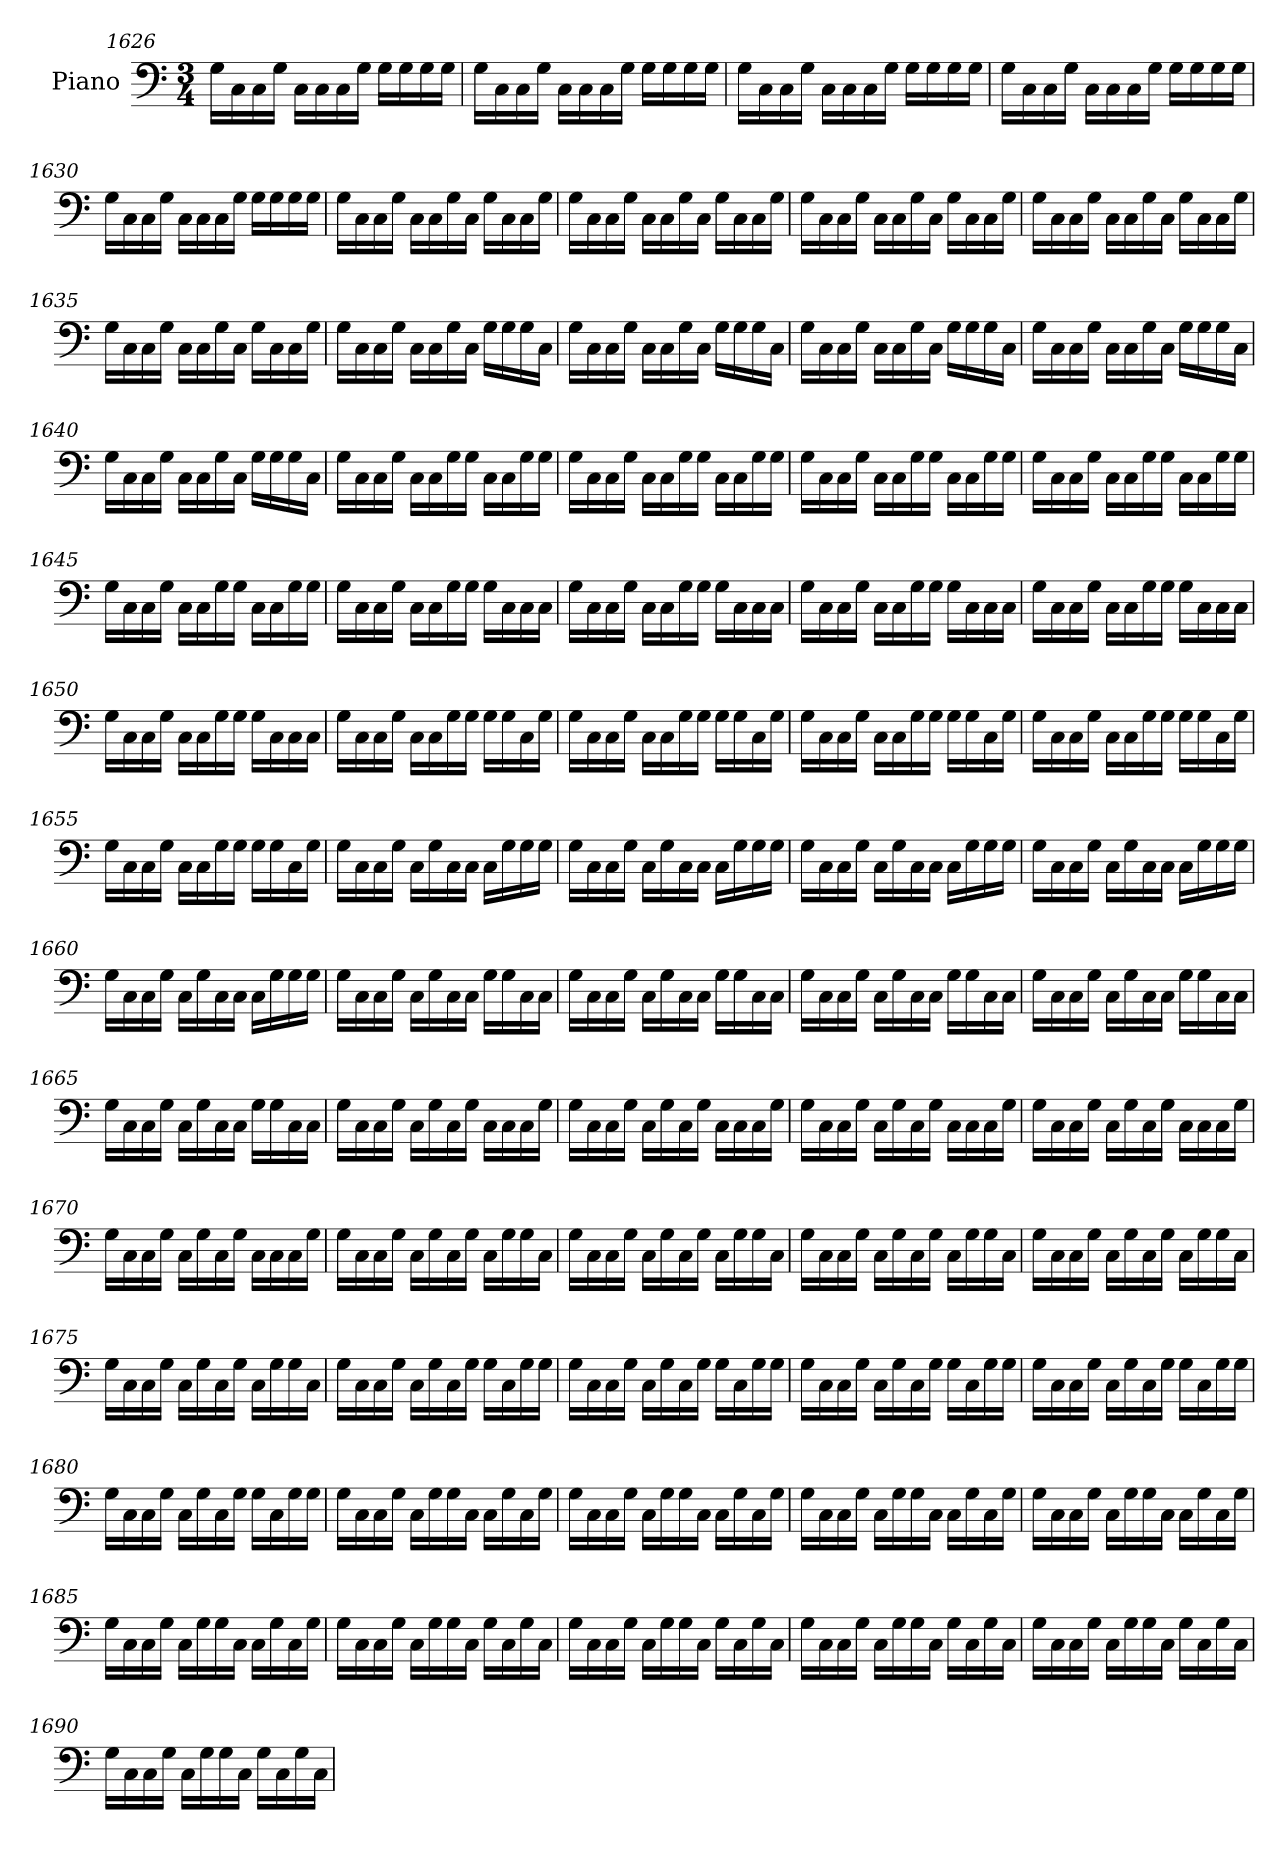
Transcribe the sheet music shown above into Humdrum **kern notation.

**kern
*part1
*staff1
*I"Piano
*I'Pno.
*clefF4
*k[]
*M3/4
=1626
16G\LL
16C\
16C\
16G\JJ
16C\LL
16C\
16C\
16G\JJ
16G\LL
16G\
16G\
16G\JJ
!!LO:LB:g=z
=1627
16G\LL
16C\
16C\
16G\JJ
16C\LL
16C\
16C\
16G\JJ
16G\LL
16G\
16G\
16G\JJ
=1628
16G\LL
16C\
16C\
16G\JJ
16C\LL
16C\
16C\
16G\JJ
16G\LL
16G\
16G\
16G\JJ
=1629
16G\LL
16C\
16C\
16G\JJ
16C\LL
16C\
16C\
16G\JJ
16G\LL
16G\
16G\
16G\JJ
!!LO:LB:g=z
=1630
16G\LL
16C\
16C\
16G\JJ
16C\LL
16C\
16C\
16G\JJ
16G\LL
16G\
16G\
16G\JJ
=1631
16G\LL
16C\
16C\
16G\JJ
16C\LL
16C\
16G\
16C\JJ
16G\LL
16C\
16C\
16G\JJ
=1632
16G\LL
16C\
16C\
16G\JJ
16C\LL
16C\
16G\
16C\JJ
16G\LL
16C\
16C\
16G\JJ
!!LO:LB:g=z
=1633
16G\LL
16C\
16C\
16G\JJ
16C\LL
16C\
16G\
16C\JJ
16G\LL
16C\
16C\
16G\JJ
=1634
16G\LL
16C\
16C\
16G\JJ
16C\LL
16C\
16G\
16C\JJ
16G\LL
16C\
16C\
16G\JJ
=1635
16G\LL
16C\
16C\
16G\JJ
16C\LL
16C\
16G\
16C\JJ
16G\LL
16C\
16C\
16G\JJ
!!LO:LB:g=z
=1636
16G\LL
16C\
16C\
16G\JJ
16C\LL
16C\
16G\
16C\JJ
16G\LL
16G\
16G\
16C\JJ
=1637
16G\LL
16C\
16C\
16G\JJ
16C\LL
16C\
16G\
16C\JJ
16G\LL
16G\
16G\
16C\JJ
=1638
16G\LL
16C\
16C\
16G\JJ
16C\LL
16C\
16G\
16C\JJ
16G\LL
16G\
16G\
16C\JJ
!!LO:LB:g=z
=1639
16G\LL
16C\
16C\
16G\JJ
16C\LL
16C\
16G\
16C\JJ
16G\LL
16G\
16G\
16C\JJ
=1640
16G\LL
16C\
16C\
16G\JJ
16C\LL
16C\
16G\
16C\JJ
16G\LL
16G\
16G\
16C\JJ
=1641
16G\LL
16C\
16C\
16G\JJ
16C\LL
16C\
16G\
16G\JJ
16C\LL
16C\
16G\
16G\JJ
!!LO:LB:g=z
=1642
16G\LL
16C\
16C\
16G\JJ
16C\LL
16C\
16G\
16G\JJ
16C\LL
16C\
16G\
16G\JJ
=1643
16G\LL
16C\
16C\
16G\JJ
16C\LL
16C\
16G\
16G\JJ
16C\LL
16C\
16G\
16G\JJ
=1644
16G\LL
16C\
16C\
16G\JJ
16C\LL
16C\
16G\
16G\JJ
16C\LL
16C\
16G\
16G\JJ
!!LO:LB:g=z
=1645
16G\LL
16C\
16C\
16G\JJ
16C\LL
16C\
16G\
16G\JJ
16C\LL
16C\
16G\
16G\JJ
=1646
16G\LL
16C\
16C\
16G\JJ
16C\LL
16C\
16G\
16G\JJ
16G\LL
16C\
16C\
16C\JJ
=1647
16G\LL
16C\
16C\
16G\JJ
16C\LL
16C\
16G\
16G\JJ
16G\LL
16C\
16C\
16C\JJ
!!LO:LB:g=z
=1648
16G\LL
16C\
16C\
16G\JJ
16C\LL
16C\
16G\
16G\JJ
16G\LL
16C\
16C\
16C\JJ
=1649
16G\LL
16C\
16C\
16G\JJ
16C\LL
16C\
16G\
16G\JJ
16G\LL
16C\
16C\
16C\JJ
=1650
16G\LL
16C\
16C\
16G\JJ
16C\LL
16C\
16G\
16G\JJ
16G\LL
16C\
16C\
16C\JJ
!!LO:LB:g=z
=1651
16G\LL
16C\
16C\
16G\JJ
16C\LL
16C\
16G\
16G\JJ
16G\LL
16G\
16C\
16G\JJ
=1652
16G\LL
16C\
16C\
16G\JJ
16C\LL
16C\
16G\
16G\JJ
16G\LL
16G\
16C\
16G\JJ
=1653
16G\LL
16C\
16C\
16G\JJ
16C\LL
16C\
16G\
16G\JJ
16G\LL
16G\
16C\
16G\JJ
!!LO:LB:g=z
=1654
16G\LL
16C\
16C\
16G\JJ
16C\LL
16C\
16G\
16G\JJ
16G\LL
16G\
16C\
16G\JJ
=1655
16G\LL
16C\
16C\
16G\JJ
16C\LL
16C\
16G\
16G\JJ
16G\LL
16G\
16C\
16G\JJ
=1656
16G\LL
16C\
16C\
16G\JJ
16C\LL
16G\
16C\
16C\JJ
16C\LL
16G\
16G\
16G\JJ
!!LO:PB:g=z
=1657
16G\LL
16C\
16C\
16G\JJ
16C\LL
16G\
16C\
16C\JJ
16C\LL
16G\
16G\
16G\JJ
=1658
16G\LL
16C\
16C\
16G\JJ
16C\LL
16G\
16C\
16C\JJ
16C\LL
16G\
16G\
16G\JJ
=1659
16G\LL
16C\
16C\
16G\JJ
16C\LL
16G\
16C\
16C\JJ
16C\LL
16G\
16G\
16G\JJ
!!LO:LB:g=z
=1660
16G\LL
16C\
16C\
16G\JJ
16C\LL
16G\
16C\
16C\JJ
16C\LL
16G\
16G\
16G\JJ
=1661
16G\LL
16C\
16C\
16G\JJ
16C\LL
16G\
16C\
16C\JJ
16G\LL
16G\
16C\
16C\JJ
=1662
16G\LL
16C\
16C\
16G\JJ
16C\LL
16G\
16C\
16C\JJ
16G\LL
16G\
16C\
16C\JJ
!!LO:LB:g=z
=1663
16G\LL
16C\
16C\
16G\JJ
16C\LL
16G\
16C\
16C\JJ
16G\LL
16G\
16C\
16C\JJ
=1664
16G\LL
16C\
16C\
16G\JJ
16C\LL
16G\
16C\
16C\JJ
16G\LL
16G\
16C\
16C\JJ
=1665
16G\LL
16C\
16C\
16G\JJ
16C\LL
16G\
16C\
16C\JJ
16G\LL
16G\
16C\
16C\JJ
!!LO:LB:g=z
=1666
16G\LL
16C\
16C\
16G\JJ
16C\LL
16G\
16C\
16G\JJ
16C\LL
16C\
16C\
16G\JJ
=1667
16G\LL
16C\
16C\
16G\JJ
16C\LL
16G\
16C\
16G\JJ
16C\LL
16C\
16C\
16G\JJ
=1668
16G\LL
16C\
16C\
16G\JJ
16C\LL
16G\
16C\
16G\JJ
16C\LL
16C\
16C\
16G\JJ
!!LO:LB:g=z
=1669
16G\LL
16C\
16C\
16G\JJ
16C\LL
16G\
16C\
16G\JJ
16C\LL
16C\
16C\
16G\JJ
=1670
16G\LL
16C\
16C\
16G\JJ
16C\LL
16G\
16C\
16G\JJ
16C\LL
16C\
16C\
16G\JJ
=1671
16G\LL
16C\
16C\
16G\JJ
16C\LL
16G\
16C\
16G\JJ
16C\LL
16G\
16G\
16C\JJ
!!LO:LB:g=z
=1672
16G\LL
16C\
16C\
16G\JJ
16C\LL
16G\
16C\
16G\JJ
16C\LL
16G\
16G\
16C\JJ
=1673
16G\LL
16C\
16C\
16G\JJ
16C\LL
16G\
16C\
16G\JJ
16C\LL
16G\
16G\
16C\JJ
=1674
16G\LL
16C\
16C\
16G\JJ
16C\LL
16G\
16C\
16G\JJ
16C\LL
16G\
16G\
16C\JJ
!!LO:LB:g=z
=1675
16G\LL
16C\
16C\
16G\JJ
16C\LL
16G\
16C\
16G\JJ
16C\LL
16G\
16G\
16C\JJ
=1676
16G\LL
16C\
16C\
16G\JJ
16C\LL
16G\
16C\
16G\JJ
16G\LL
16C\
16G\
16G\JJ
=1677
16G\LL
16C\
16C\
16G\JJ
16C\LL
16G\
16C\
16G\JJ
16G\LL
16C\
16G\
16G\JJ
!!LO:LB:g=z
=1678
16G\LL
16C\
16C\
16G\JJ
16C\LL
16G\
16C\
16G\JJ
16G\LL
16C\
16G\
16G\JJ
=1679
16G\LL
16C\
16C\
16G\JJ
16C\LL
16G\
16C\
16G\JJ
16G\LL
16C\
16G\
16G\JJ
=1680
16G\LL
16C\
16C\
16G\JJ
16C\LL
16G\
16C\
16G\JJ
16G\LL
16C\
16G\
16G\JJ
!!LO:LB:g=z
=1681
16G\LL
16C\
16C\
16G\JJ
16C\LL
16G\
16G\
16C\JJ
16C\LL
16G\
16C\
16G\JJ
=1682
16G\LL
16C\
16C\
16G\JJ
16C\LL
16G\
16G\
16C\JJ
16C\LL
16G\
16C\
16G\JJ
=1683
16G\LL
16C\
16C\
16G\JJ
16C\LL
16G\
16G\
16C\JJ
16C\LL
16G\
16C\
16G\JJ
!!LO:LB:g=z
=1684
16G\LL
16C\
16C\
16G\JJ
16C\LL
16G\
16G\
16C\JJ
16C\LL
16G\
16C\
16G\JJ
=1685
16G\LL
16C\
16C\
16G\JJ
16C\LL
16G\
16G\
16C\JJ
16C\LL
16G\
16C\
16G\JJ
=1686
16G\LL
16C\
16C\
16G\JJ
16C\LL
16G\
16G\
16C\JJ
16G\LL
16C\
16G\
16C\JJ
!!LO:LB:g=z
=1687
16G\LL
16C\
16C\
16G\JJ
16C\LL
16G\
16G\
16C\JJ
16G\LL
16C\
16G\
16C\JJ
=1688
16G\LL
16C\
16C\
16G\JJ
16C\LL
16G\
16G\
16C\JJ
16G\LL
16C\
16G\
16C\JJ
=1689
16G\LL
16C\
16C\
16G\JJ
16C\LL
16G\
16G\
16C\JJ
16G\LL
16C\
16G\
16C\JJ
!!LO:PB:g=z
=1690
16G\LL
16C\
16C\
16G\JJ
16C\LL
16G\
16G\
16C\JJ
16G\LL
16C\
16G\
16C\JJ
=
*-
